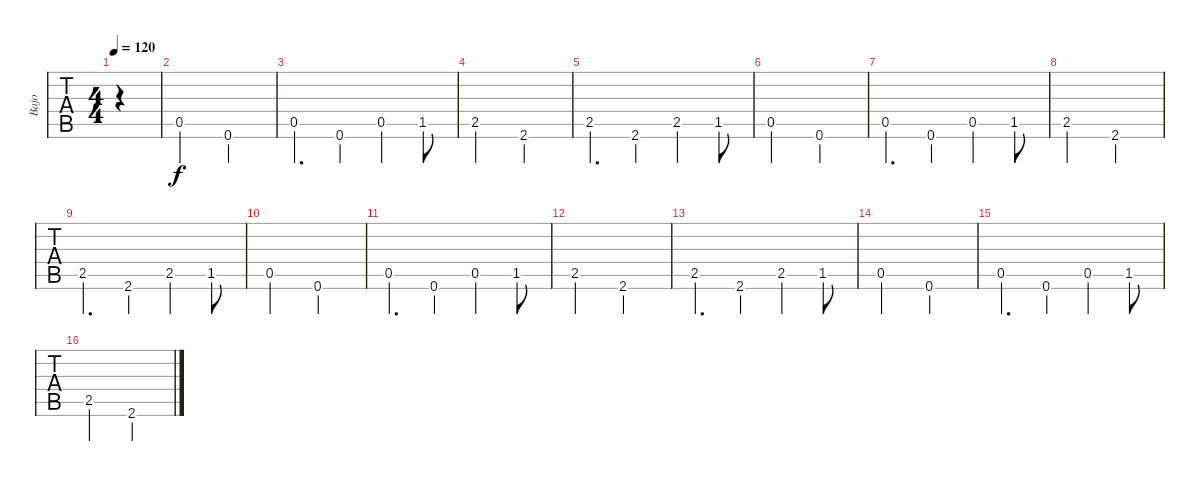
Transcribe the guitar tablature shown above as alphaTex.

\track ("Bajo" "Bajo") {instrument acousticguitarnylon}
\staff {tabs}
\tuning (E4 B3 G3 D3 A2 E2) {hide}
\ts (4 4)
\tempo 120
\clef g2
\ks c
|
0.5.2 0.6.2 |
0.5.4{d} 0.6.4 0.5.4 1.5.8 |
2.5.2 2.6.2 |
2.5.4{d} 2.6.4 2.5.4 1.5.8 |
0.5.2 0.6.2 |
0.5.4{d} 0.6.4 0.5.4 1.5.8 |
2.5.2 2.6.2 |
2.5.4{d} 2.6.4 2.5.4 1.5.8 |
0.5.2 0.6.2 |
0.5.4{d} 0.6.4 0.5.4 1.5.8 |
2.5.2 2.6.2 |
2.5.4{d} 2.6.4 2.5.4 1.5.8 |
0.5.2 0.6.2 |
0.5.4{d} 0.6.4 0.5.4 1.5.8 |
2.5.2 2.6.2
